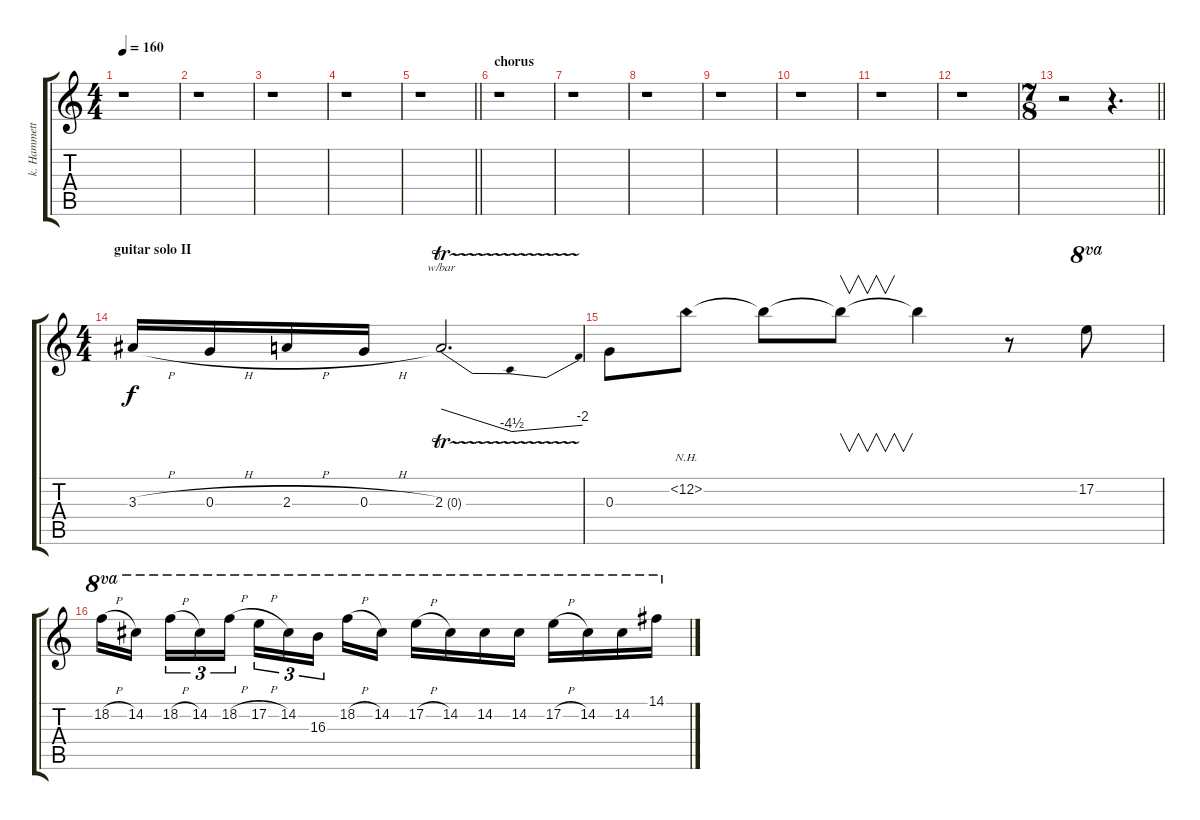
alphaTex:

\track ("k. Hammett - Lead guitar" "k. Hammett") {instrument distortionguitar}
\staff {score tabs}
\tuning (E4 B3 G3 D3 A2 E2) {hide}
\ts (4 4)
\tempo 160
\clef g2
\ks c
r.1{dy f} |
r.1 |
r.1 |
r.1 |
\barLineRight lightlight
r.1 |
\section ("" "chorus")
r.1 |
r.1 |
r.1 |
r.1 |
r.1 |
r.1 |
r.1 |
\ts (7 8)
\barLineRight lightlight
r.2 r.4{d} |
\ts (4 4)
\section ("" "guitar solo II")
3.3{h}.16 0.3{h}.16 2.3{h}.16 0.3{h}.16 2.3{tr (0 16)}.2{d tbe (dip default 0 0 35 -18 60 -8)} |
0.3.8 12.2{nh}.8 12.2{t}.8 12.2{t}.8{v} 12.2{t}.4 r.8 17.2.8{ot 8va} |
18.2{h}.16{ot 8va} 14.2.16{ot 8va beam splitsecondary} 18.2{h}.16{tu (3 2) ot 8va} 14.2.16{tu (3 2) ot 8va} 18.2{h}.16{tu (3 2) ot 8va} 17.2{h}.16{tu (3 2) ot 8va} 14.2.16{tu (3 2) ot 8va} 16.3.16{tu (3 2) ot 8va beam splitsecondary} 18.2{h}.16{ot 8va} 14.2.16{ot 8va} 17.2{h}.16{ot 8va} 14.2.16{ot 8va} 14.2.16{ot 8va} 14.2.16{ot 8va} 17.2{h}.16{ot 8va} 14.2.16{ot 8va} 14.2.16{ot 8va} 14.1.16{ot 8va}
